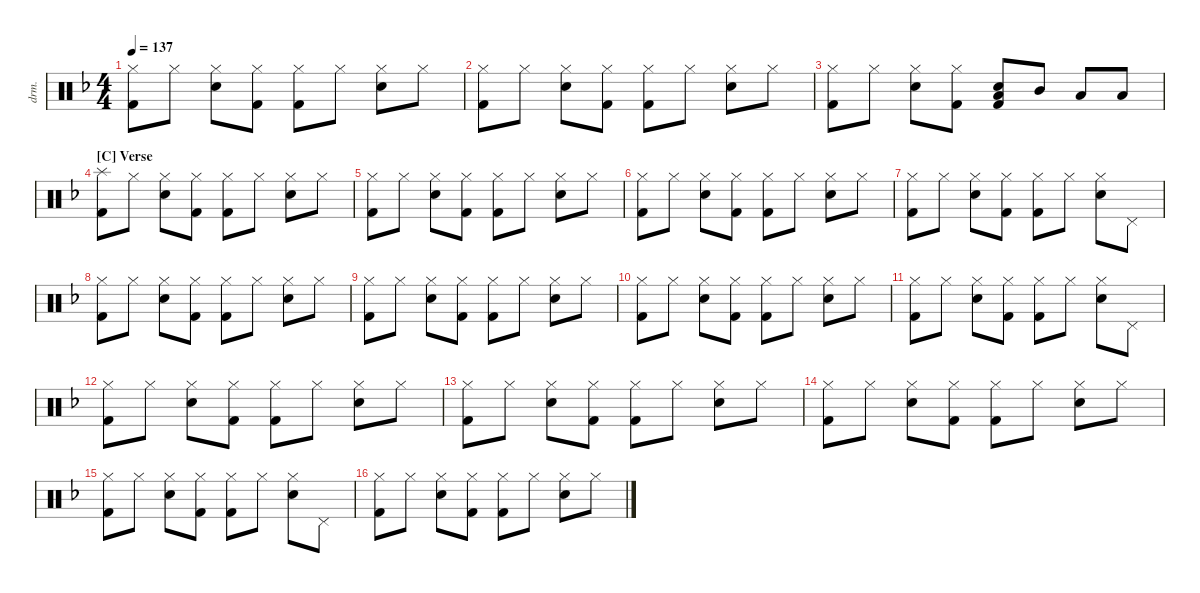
\defaultSystemsLayout 4
\hideDynamics
\bracketExtendMode nobrackets
\track ("Drumkit" "drm.") {defaultSystemsLayout 4 instrument percussion}
\staff {score}
\articulation defaults
\ts (4 4)
\tempo 137
\clef neutral
\ks f
("Kick (hit) 2"{acc forcenatural} "Hi-Hat (closed)"{acc forcenatural}).8{dy mf} "Hi-Hat (closed)"{acc forcenatural}.8 ("Hi-Hat (closed)"{acc forcenatural} "Snare (hit) 2"{acc forcenatural}).8 ("Hi-Hat (closed)"{acc forcenatural} "Kick (hit) 2"{acc forcenatural}).8 ("Hi-Hat (closed)"{acc forcenatural} "Kick (hit) 2"{acc forcenatural}).8 "Hi-Hat (closed)"{acc forcenatural}.8 ("Hi-Hat (closed)"{acc forcenatural} "Snare (hit) 2"{acc forcenatural}).8 "Hi-Hat (closed)"{acc forcenatural}.8 |
("Kick (hit) 2"{acc forcenatural} "Hi-Hat (closed)"{acc forcenatural}).8 "Hi-Hat (closed)"{acc forcenatural}.8 ("Hi-Hat (closed)"{acc forcenatural} "Snare (hit) 2"{acc forcenatural}).8 ("Hi-Hat (closed)"{acc forcenatural} "Kick (hit) 2"{acc forcenatural}).8 ("Hi-Hat (closed)"{acc forcenatural} "Kick (hit) 2"{acc forcenatural}).8 "Hi-Hat (closed)"{acc forcenatural}.8 ("Hi-Hat (closed)"{acc forcenatural} "Snare (hit) 2"{acc forcenatural}).8 "Hi-Hat (closed)"{acc forcenatural}.8 |
("Kick (hit) 2"{acc forcenatural} "Hi-Hat (closed)"{acc forcenatural}).8 "Hi-Hat (closed)"{acc forcenatural}.8 ("Hi-Hat (closed)"{acc forcenatural} "Snare (hit) 2"{acc forcenatural}).8 ("Hi-Hat (closed)"{acc forcenatural} "Kick (hit) 2"{acc forcenatural}).8 ("Snare (hit) 2"{acc forcenatural} "Low Tom (hit)"{acc forcenatural} "Kick (hit) 2"{acc forcenatural}).8 "Mid Tom (hit)"{acc forcenatural}.8 "Low Tom (hit)"{acc forcenatural}.8 "Low Tom (hit)"{acc forcenatural}.8 |
\section ("C" "Verse")
("Kick (hit) 2"{acc forcenatural} "Splash (hit)"{acc forcenatural}).8 "Hi-Hat (closed)"{acc forcenatural}.8 ("Hi-Hat (closed)"{acc forcenatural} "Snare (hit) 2"{acc forcenatural}).8 ("Hi-Hat (closed)"{acc forcenatural} "Kick (hit) 2"{acc forcenatural}).8 ("Hi-Hat (closed)"{acc forcenatural} "Kick (hit) 2"{acc forcenatural}).8 "Hi-Hat (closed)"{acc forcenatural}.8 ("Hi-Hat (closed)"{acc forcenatural} "Snare (hit) 2"{acc forcenatural}).8 "Hi-Hat (closed)"{acc forcenatural}.8 |
("Kick (hit) 2"{acc forcenatural} "Hi-Hat (closed)"{acc forcenatural}).8 "Hi-Hat (closed)"{acc forcenatural}.8 ("Hi-Hat (closed)"{acc forcenatural} "Snare (hit) 2"{acc forcenatural}).8 ("Hi-Hat (closed)"{acc forcenatural} "Kick (hit) 2"{acc forcenatural}).8 ("Hi-Hat (closed)"{acc forcenatural} "Kick (hit) 2"{acc forcenatural}).8 "Hi-Hat (closed)"{acc forcenatural}.8 ("Hi-Hat (closed)"{acc forcenatural} "Snare (hit) 2"{acc forcenatural}).8 "Hi-Hat (closed)"{acc forcenatural}.8 |
("Kick (hit) 2"{acc forcenatural} "Hi-Hat (closed)"{acc forcenatural}).8 "Hi-Hat (closed)"{acc forcenatural}.8 ("Hi-Hat (closed)"{acc forcenatural} "Snare (hit) 2"{acc forcenatural}).8 ("Hi-Hat (closed)"{acc forcenatural} "Kick (hit) 2"{acc forcenatural}).8 ("Hi-Hat (closed)"{acc forcenatural} "Kick (hit) 2"{acc forcenatural}).8 "Hi-Hat (closed)"{acc forcenatural}.8 ("Hi-Hat (closed)"{acc forcenatural} "Snare (hit) 2"{acc forcenatural}).8 "Hi-Hat (closed)"{acc forcenatural}.8 |
("Kick (hit) 2"{acc forcenatural} "Hi-Hat (closed)"{acc forcenatural}).8 "Hi-Hat (closed)"{acc forcenatural}.8 ("Hi-Hat (closed)"{acc forcenatural} "Snare (hit) 2"{acc forcenatural}).8 ("Hi-Hat (closed)"{acc forcenatural} "Kick (hit) 2"{acc forcenatural}).8 ("Hi-Hat (closed)"{acc forcenatural} "Kick (hit) 2"{acc forcenatural}).8 "Hi-Hat (closed)"{acc forcenatural}.8 ("Hi-Hat (closed)"{acc forcenatural} "Snare (hit) 2"{acc forcenatural}).8 "Pedal Hi-Hat (hit)"{acc forcenatural}.8 |
("Kick (hit) 2"{acc forcenatural} "Hi-Hat (closed)"{acc forcenatural}).8 "Hi-Hat (closed)"{acc forcenatural}.8 ("Hi-Hat (closed)"{acc forcenatural} "Snare (hit) 2"{acc forcenatural}).8 ("Hi-Hat (closed)"{acc forcenatural} "Kick (hit) 2"{acc forcenatural}).8 ("Hi-Hat (closed)"{acc forcenatural} "Kick (hit) 2"{acc forcenatural}).8 "Hi-Hat (closed)"{acc forcenatural}.8 ("Hi-Hat (closed)"{acc forcenatural} "Snare (hit) 2"{acc forcenatural}).8 "Hi-Hat (closed)"{acc forcenatural}.8 |
("Kick (hit) 2"{acc forcenatural} "Hi-Hat (closed)"{acc forcenatural}).8 "Hi-Hat (closed)"{acc forcenatural}.8 ("Hi-Hat (closed)"{acc forcenatural} "Snare (hit) 2"{acc forcenatural}).8 ("Hi-Hat (closed)"{acc forcenatural} "Kick (hit) 2"{acc forcenatural}).8 ("Hi-Hat (closed)"{acc forcenatural} "Kick (hit) 2"{acc forcenatural}).8 "Hi-Hat (closed)"{acc forcenatural}.8 ("Hi-Hat (closed)"{acc forcenatural} "Snare (hit) 2"{acc forcenatural}).8 "Hi-Hat (closed)"{acc forcenatural}.8 |
("Kick (hit) 2"{acc forcenatural} "Hi-Hat (closed)"{acc forcenatural}).8 "Hi-Hat (closed)"{acc forcenatural}.8 ("Hi-Hat (closed)"{acc forcenatural} "Snare (hit) 2"{acc forcenatural}).8 ("Hi-Hat (closed)"{acc forcenatural} "Kick (hit) 2"{acc forcenatural}).8 ("Hi-Hat (closed)"{acc forcenatural} "Kick (hit) 2"{acc forcenatural}).8 "Hi-Hat (closed)"{acc forcenatural}.8 ("Hi-Hat (closed)"{acc forcenatural} "Snare (hit) 2"{acc forcenatural}).8 "Hi-Hat (closed)"{acc forcenatural}.8 |
("Kick (hit) 2"{acc forcenatural} "Hi-Hat (closed)"{acc forcenatural}).8 "Hi-Hat (closed)"{acc forcenatural}.8 ("Hi-Hat (closed)"{acc forcenatural} "Snare (hit) 2"{acc forcenatural}).8 ("Hi-Hat (closed)"{acc forcenatural} "Kick (hit) 2"{acc forcenatural}).8 ("Hi-Hat (closed)"{acc forcenatural} "Kick (hit) 2"{acc forcenatural}).8 "Hi-Hat (closed)"{acc forcenatural}.8 ("Hi-Hat (closed)"{acc forcenatural} "Snare (hit) 2"{acc forcenatural}).8 "Pedal Hi-Hat (hit)"{acc forcenatural}.8 |
("Kick (hit) 2"{acc forcenatural} "Hi-Hat (closed)"{acc forcenatural}).8 "Hi-Hat (closed)"{acc forcenatural}.8 ("Hi-Hat (closed)"{acc forcenatural} "Snare (hit) 2"{acc forcenatural}).8 ("Hi-Hat (closed)"{acc forcenatural} "Kick (hit) 2"{acc forcenatural}).8 ("Hi-Hat (closed)"{acc forcenatural} "Kick (hit) 2"{acc forcenatural}).8 "Hi-Hat (closed)"{acc forcenatural}.8 ("Hi-Hat (closed)"{acc forcenatural} "Snare (hit) 2"{acc forcenatural}).8 "Hi-Hat (closed)"{acc forcenatural}.8 |
("Kick (hit) 2"{acc forcenatural} "Hi-Hat (closed)"{acc forcenatural}).8 "Hi-Hat (closed)"{acc forcenatural}.8 ("Hi-Hat (closed)"{acc forcenatural} "Snare (hit) 2"{acc forcenatural}).8 ("Hi-Hat (closed)"{acc forcenatural} "Kick (hit) 2"{acc forcenatural}).8 ("Hi-Hat (closed)"{acc forcenatural} "Kick (hit) 2"{acc forcenatural}).8 "Hi-Hat (closed)"{acc forcenatural}.8 ("Hi-Hat (closed)"{acc forcenatural} "Snare (hit) 2"{acc forcenatural}).8 "Hi-Hat (closed)"{acc forcenatural}.8 |
("Kick (hit) 2"{acc forcenatural} "Hi-Hat (closed)"{acc forcenatural}).8 "Hi-Hat (closed)"{acc forcenatural}.8 ("Hi-Hat (closed)"{acc forcenatural} "Snare (hit) 2"{acc forcenatural}).8 ("Hi-Hat (closed)"{acc forcenatural} "Kick (hit) 2"{acc forcenatural}).8 ("Hi-Hat (closed)"{acc forcenatural} "Kick (hit) 2"{acc forcenatural}).8 "Hi-Hat (closed)"{acc forcenatural}.8 ("Hi-Hat (closed)"{acc forcenatural} "Snare (hit) 2"{acc forcenatural}).8 "Hi-Hat (closed)"{acc forcenatural}.8 |
("Kick (hit) 2"{acc forcenatural} "Hi-Hat (closed)"{acc forcenatural}).8 "Hi-Hat (closed)"{acc forcenatural}.8 ("Hi-Hat (closed)"{acc forcenatural} "Snare (hit) 2"{acc forcenatural}).8 ("Hi-Hat (closed)"{acc forcenatural} "Kick (hit) 2"{acc forcenatural}).8 ("Hi-Hat (closed)"{acc forcenatural} "Kick (hit) 2"{acc forcenatural}).8 "Hi-Hat (closed)"{acc forcenatural}.8 ("Hi-Hat (closed)"{acc forcenatural} "Snare (hit) 2"{acc forcenatural}).8 "Pedal Hi-Hat (hit)"{acc forcenatural}.8 |
("Kick (hit) 2"{acc forcenatural} "Hi-Hat (closed)"{acc forcenatural}).8 "Hi-Hat (closed)"{acc forcenatural}.8 ("Hi-Hat (closed)"{acc forcenatural} "Snare (hit) 2"{acc forcenatural}).8 ("Hi-Hat (closed)"{acc forcenatural} "Kick (hit) 2"{acc forcenatural}).8 ("Hi-Hat (closed)"{acc forcenatural} "Kick (hit) 2"{acc forcenatural}).8 "Hi-Hat (closed)"{acc forcenatural}.8 ("Hi-Hat (closed)"{acc forcenatural} "Snare (hit) 2"{acc forcenatural}).8 "Hi-Hat (closed)"{acc forcenatural}.8
